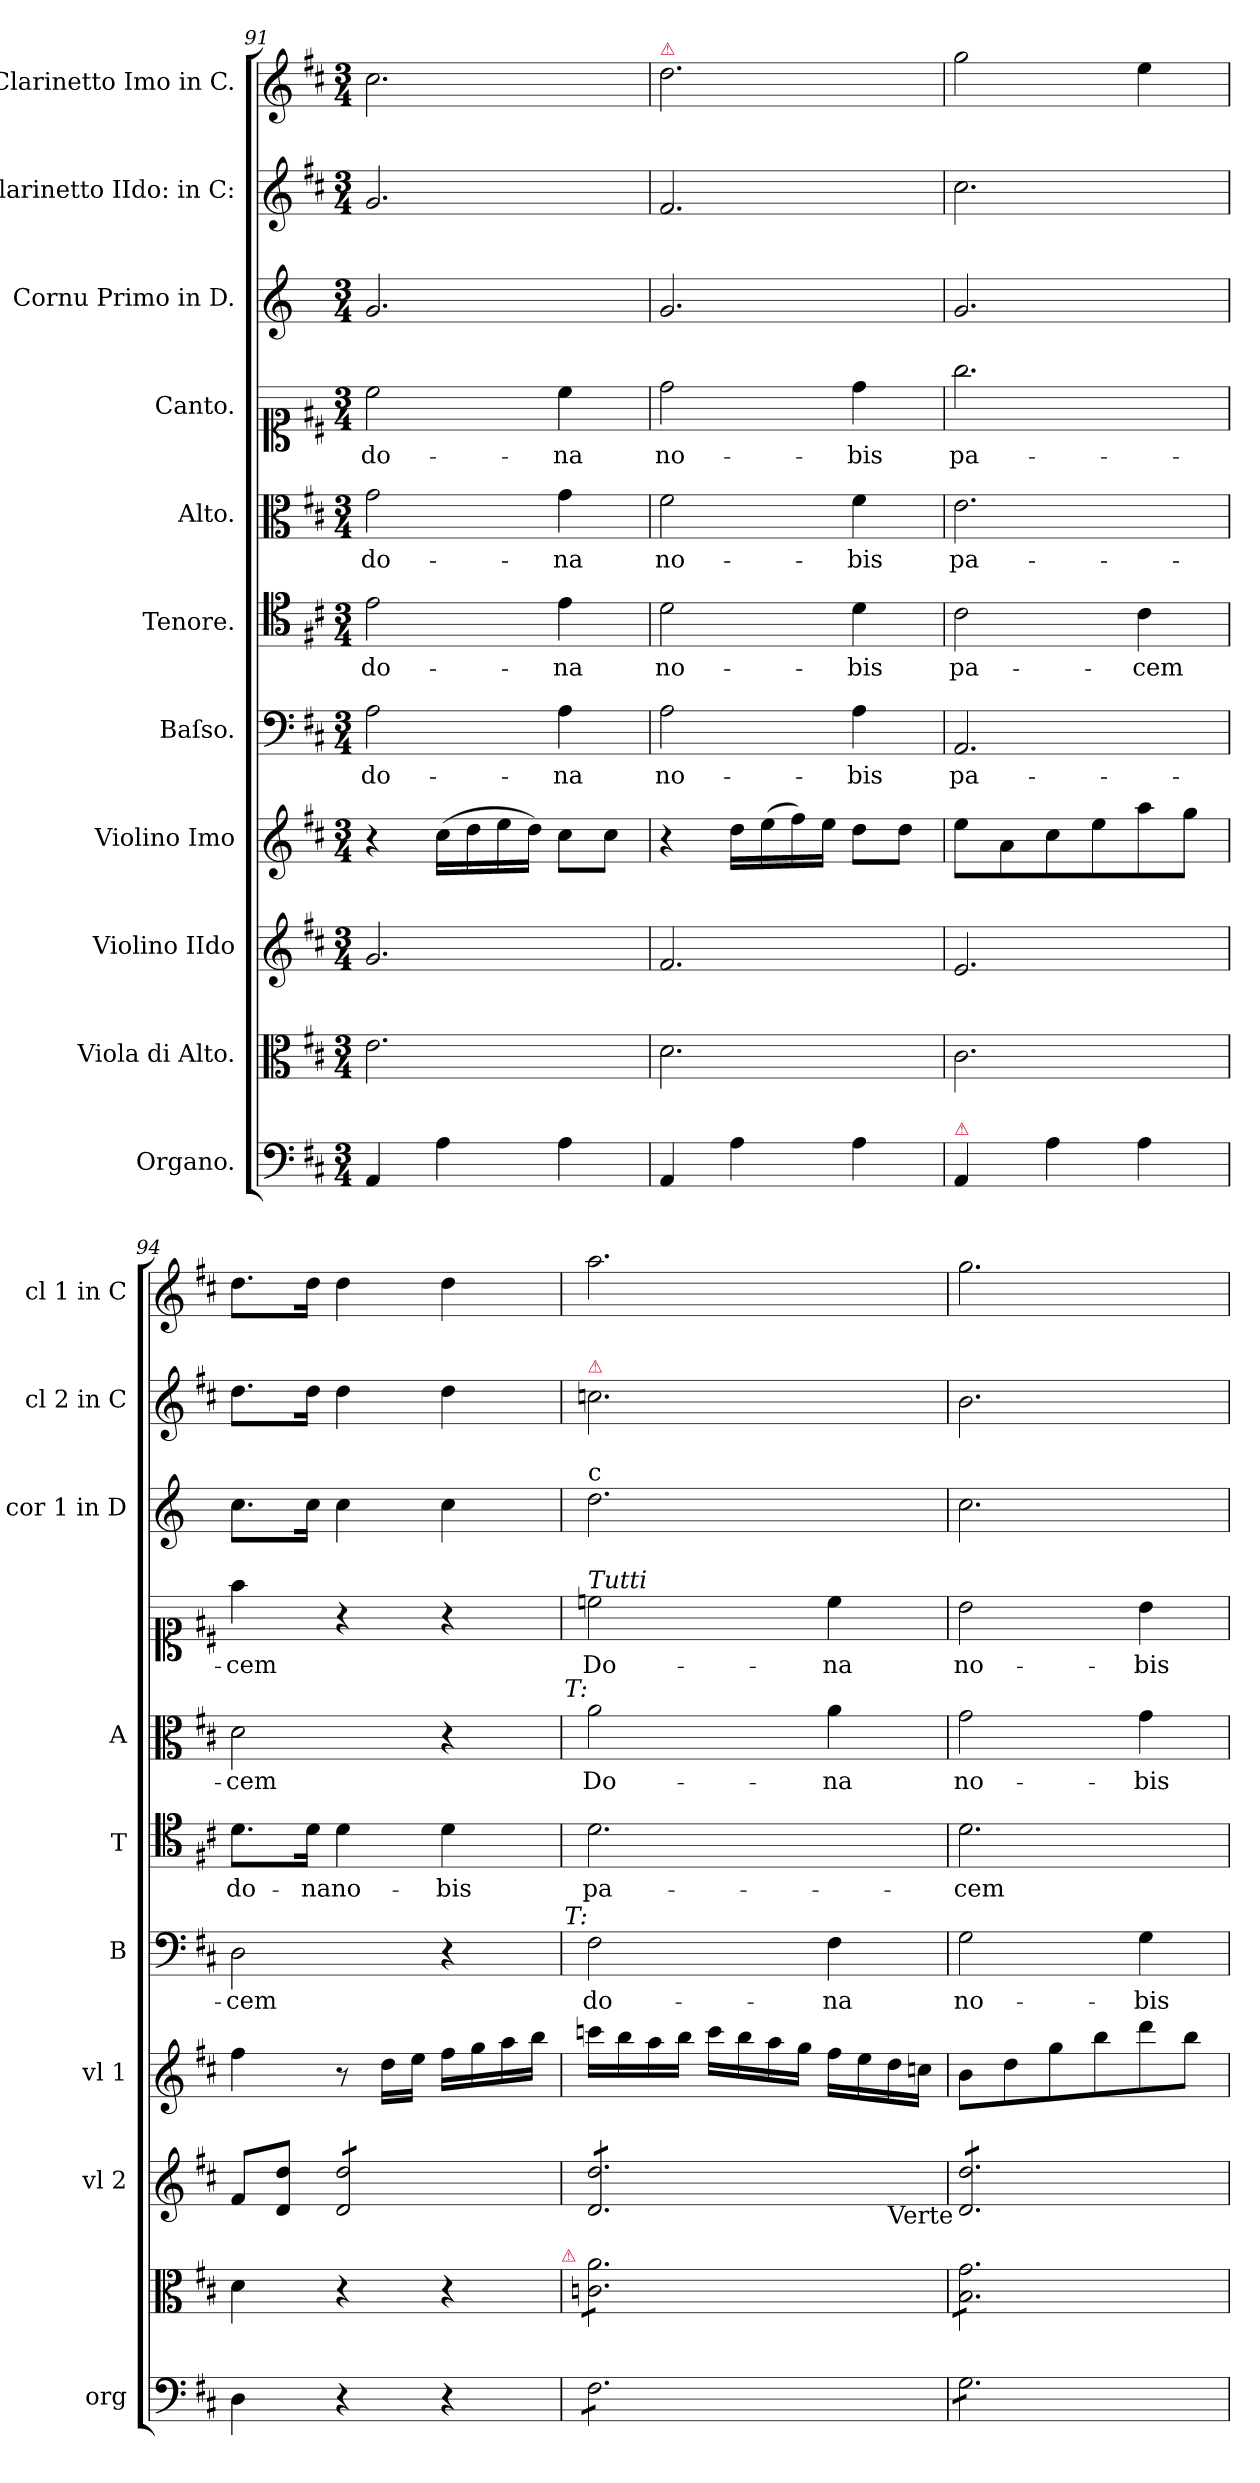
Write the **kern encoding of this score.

**kern	**kern	**dynam	**kern	**dynam	**kern	**dynam	**kern	**text	**kern	**text	**kern	**text	**kern	**text	**kern	**dynam	**kern	**kern
*part11	*part10	*part10	*part9	*part9	*part8	*part8	*part7	*part7	*part6	*part6	*part5	*part5	*part4	*part4	*part3	*part3	*part2	*part1
*staff11	*staff10	*staff10	*staff9	*staff9	*staff8	*staff8	*staff7	*staff7	*staff6	*staff6	*staff5	*staff5	*staff4	*staff4	*staff3	*staff3	*staff2	*staff1
*I"Organo.	*I"Viola di Alto.	*	*I"Violino IIdo	*	*I"Violino Imo	*	*I"Baſso.	*	*I"Tenore.	*	*I"Alto.	*	*I"Canto.	*	*I"Cornu Primo in D.	*	*I"Clarinetto IIdo: in C:	*I"Clarinetto Imo in C.
*I'org	*	*	*I'vl 2	*	*I'vl 1	*	*I'B	*	*I'T	*	*I'A	*	*	*	*I'cor 1 in D	*	*I'cl 2 in C	*I'cl 1 in C
*clefF4	*clefC3	*	*clefG2	*	*clefG2	*	*clefF4	*	*clefC4	*	*clefC3	*	*clefC1	*	*clefG2	*	*clefG2	*clefG2
*	*	*	*	*	*	*	*	*	*	*	*	*	*	*	*ITrd6c10	*	*	*
*k[f#c#]	*k[f#c#]	*	*k[f#c#]	*	*k[f#c#]	*	*k[f#c#]	*	*k[f#c#]	*	*k[f#c#]	*	*k[f#c#]	*	*k[f#c#]	*	*k[f#c#]	*k[f#c#]
*D:	*D:	*	*D:	*	*D:	*	*D:	*	*D:	*	*D:	*	*D:	*	*D:	*	*D:	*D:
*M3/4	*M3/4	*	*M3/4	*	*M3/4	*	*M3/4	*	*M3/4	*	*M3/4	*	*M3/4	*	*M3/4	*	*M3/4	*M3/4
=91	=91	=91	=91	=91	=91	=91	=91	=91	=91	=91	=91	=91	=91	=91	=91	=91	=91	=91
!	!	!	!	!LO:DY:a	!	!LO:DY:b	!	!	!	!	!	!	!	!	!	!	!	!
4AA/	2.e\	.	2.g/	po	4r	po.	2A\	do-	2e\	do-	2g\	do-	2cc#\	do-	2.A/	.	2.g/	2.cc#\
4A\	.	.	.	.	(>16cc#\LL	.	.	.	.	.	.	.	.	.	.	.	.	.
.	.	.	.	.	16dd\	.	.	.	.	.	.	.	.	.	.	.	.	.
.	.	.	.	.	16ee\	.	.	.	.	.	.	.	.	.	.	.	.	.
.	.	.	.	.	16dd\JJ)	.	.	.	.	.	.	.	.	.	.	.	.	.
4A\	.	.	.	.	8cc#\L	.	4A\	-na	4e\	-na	4g\	-na	4cc#\	-na	.	.	.	.
.	.	.	.	.	8cc#\J	.	.	.	.	.	.	.	.	.	.	.	.	.
=92	=92	=92	=92	=92	=92	=92	=92	=92	=92	=92	=92	=92	=92	=92	=92	=92	=92	=92
!	!	!	!	!	!	!	!	!	!	!	!	!	!	!	!	!	!	!LO:TX:a:color=crimson:t=⚠
4AA/	2.d\	.	2.f#/	.	4r	.	2A\	no-	2d\	no-	2f#\	no-	2dd\	no-	2.A/	.	2.f#/	2.dd\
4A\	.	.	.	.	16dd\LL	.	.	.	.	.	.	.	.	.	.	.	.	.
.	.	.	.	.	(>16ee\	.	.	.	.	.	.	.	.	.	.	.	.	.
.	.	.	.	.	16ff#\)	.	.	.	.	.	.	.	.	.	.	.	.	.
.	.	.	.	.	16ee\JJ	.	.	.	.	.	.	.	.	.	.	.	.	.
4A\	.	.	.	.	8dd\L	.	4A\	-bis	4d\	-bis	4f#\	-bis	4dd\	-bis	.	.	.	.
.	.	.	.	.	8dd\J	.	.	.	.	.	.	.	.	.	.	.	.	.
=93	=93	=93	=93	=93	=93	=93	=93	=93	=93	=93	=93	=93	=93	=93	=93	=93	=93	=93
!LO:TX:a:color=crimson:t=⚠	!	!	!	!	!	!	!	!	!	!	!	!	!	!	!	!	!	!
!	!	!	!	!	!	!LO:DY:b	!	!	!	!	!	!	!	!	!	!	!	!
4AA/	2.c#\	.	2.e/	.	8ee\L	fo.	2.AA/	pa-	2c#\	pa-	2.e\	pa-	2.gg\	pa-	2.A/	.	2.cc#\	2gg\
.	.	.	.	.	8a\	.	.	.	.	.	.	.	.	.	.	.	.	.
4A\	.	.	.	.	8cc#\	.	.	.	.	.	.	.	.	.	.	.	.	.
.	.	.	.	.	8ee\	.	.	.	.	.	.	.	.	.	.	.	.	.
4A\	.	.	.	.	8aa\	.	.	.	4c#\	cem	.	.	.	.	.	.	.	4ee\
.	.	.	.	.	8gg\J	.	.	.	.	.	.	.	.	.	.	.	.	.
=94	=94	=94	=94	=94	=94	=94	=94	=94	=94	=94	=94	=94	=94	=94	=94	=94	=94	=94
!	!	!	!	!	!	!	!	!	!	!	!	!	!	!	!	!LO:DY:a	!	!
4D\	4d\	.	8f#/L	.	4ff#\	.	2D\	-cem	8.d\L	do-	2d\	-cem	4ff#\	-cem	8.d\L	for&colon;	8.dd\L	8.dd\L
.	.	.	8d/ 8dd/J	.	.	.	.	.	.	.	.	.	.	.	.	.	.	.
.	.	.	.	.	.	.	.	.	16d\Jk	-na	.	.	.	.	16d\Jk	.	16dd\Jk	16dd\Jk
!	!	!	!LO:TX:a:color=limegreen:t=S	!	!	!	!	!	!	!	!	!	!	!	!	!	!	!
*	*	*	*tremolo	*	*	*	*	*	*	*	*	*	*	*	*	*	*	*
4r	4r	.	8d/ 8dd/L	.	8r	.	.	.	4d\	no-	.	.	4r	.	4d\	.	4dd\	4dd\
.	.	.	8d/ 8dd/	.	16dd\LL	.	.	.	.	.	.	.	.	.	.	.	.	.
.	.	.	.	.	16ee\JJ	.	.	.	.	.	.	.	.	.	.	.	.	.
4r	4r	.	8d/ 8dd/	.	16ff#\LL	.	4r	.	4d\	-bis	4r	.	4r	.	4d\	.	4dd\	4dd\
.	.	.	.	.	16gg\	.	.	.	.	.	.	.	.	.	.	.	.	.
.	.	.	8d/ 8dd/J	.	16aa\	.	.	.	.	.	.	.	.	.	.	.	.	.
.	.	.	.	.	16bb\JJ	.	.	.	.	.	.	.	.	.	.	.	.	.
!	!LO:TX:a:color=crimson:t=⚠	!	!	!	!	!	!	!	!	!	!	!	!	!	!	!	!	!
=95	=95	=95	=95	=95	=95	=95	=95	=95	=95	=95	=95	=95	=95	=95	=95	=95	=95	=95
!	!	!	!	!	!	!	!	!	!	!	!	!	!	!	!	!	!LO:TX:a:color=crimson:t=⚠	!
!	!	!	!	!	!	!	!	!	!	!	!	!	!	!	!LO:TX:a:t=c	!	!	!
!	!	!	!	!	!	!	!	!	!	!	!	!	!LO:TX:a:i:t=Tutti	!	!	!	!	!
!	!	!	!	!	!	!	!	!	!	!	!LO:TX:a:i:rj:t=T&colon;	!	!	!	!	!	!	!
!	!	!	!	!	!	!	!LO:TX:a:i:rj:t=T&colon;	!	!	!	!	!	!	!	!	!	!	!
!LO:TX:a:i:rj:t=Tutti.	!	!	!	!	!	!	!	!	!	!	!	!	!	!	!	!	!	!
!	!	!LO:DY:b	!	!	!	!	!	!	!	!	!	!	!	!	!	!	!	!
*	*	*	*^	*	*	*	*	*	*	*	*	*	*	*	*	*	*	*
*tremolo	*	*	*	*	*	*	*	*	*	*	*	*	*	*	*	*	*	*	*
*	*tremolo	*	*	*	*	*	*	*	*	*	*	*	*	*	*	*	*	*	*
8F#\L	8cn\ 8a\L	for	8d/ 8dd/L	2ryy	.	16cccn\LL	.	2F#\	do-	2.d\	pa-	2a\	Do-	2ccn\	Do-	2.e\	.	2.ccn\	2.aa\
.	.	.	.	.	.	16bb\	.	.	.	.	.	.	.	.	.	.	.	.	.
8F#\	8cn\ 8a\	.	8d/ 8dd/	.	.	16aa\	.	.	.	.	.	.	.	.	.	.	.	.	.
.	.	.	.	.	.	16bb\JJ	.	.	.	.	.	.	.	.	.	.	.	.	.
8F#\	8cn\ 8a\	.	8d/ 8dd/	.	.	16ccc\LL	.	.	.	.	.	.	.	.	.	.	.	.	.
.	.	.	.	.	.	16bb\	.	.	.	.	.	.	.	.	.	.	.	.	.
8F#\	8cn\ 8a\	.	8d/ 8dd/	.	.	16aa\	.	.	.	.	.	.	.	.	.	.	.	.	.
.	.	.	.	.	.	16gg\JJ	.	.	.	.	.	.	.	.	.	.	.	.	.
8F#\	8cn\ 8a\	.	8d/ 8dd/	8ryy	.	16ff#\LL	.	4F#\	-na	.	.	4a\	-na	4cc\	-na	.	.	.	.
.	.	.	.	.	.	16ee\	.	.	.	.	.	.	.	.	.	.	.	.	.
!	!	!	!	!LO:TX:b:t=Verte	!	!	!	!	!	!	!	!	!	!	!	!	!	!	!
8F#\J	8cn\ 8a\J	.	8d/ 8dd/J	8ryy	.	16dd\	.	.	.	.	.	.	.	.	.	.	.	.	.
.	.	.	.	.	.	16ccn\JJ	.	.	.	.	.	.	.	.	.	.	.	.	.
*	*	*	*v	*v	*	*	*	*	*	*	*	*	*	*	*	*	*	*	*
=96	=96	=96	=96	=96	=96	=96	=96	=96	=96	=96	=96	=96	=96	=96	=96	=96	=96	=96
8G\L	8B\ 8g\L	.	8d/ 8dd/L	.	8b\L	.	2G\	no-	2.d\	-cem	2g\	no-	2b\	no-	2.d\	.	2.b\	2.gg\
8G\	8B\ 8g\	.	8d/ 8dd/	.	8dd\	.	.	.	.	.	.	.	.	.	.	.	.	.
8G\	8B\ 8g\	.	8d/ 8dd/	.	8gg\	.	.	.	.	.	.	.	.	.	.	.	.	.
8G\	8B\ 8g\	.	8d/ 8dd/	.	8bb\	.	.	.	.	.	.	.	.	.	.	.	.	.
8G\	8B\ 8g\	.	8d/ 8dd/	.	8ddd\	.	4G\	-bis	.	.	4g\	-bis	4b\	-bis	.	.	.	.
8G\J	8B\ 8g\J	.	8d/ 8dd/J	.	8bb\J	.	.	.	.	.	.	.	.	.	.	.	.	.
*	*	*	*Xtremolo	*	*	*	*	*	*	*	*	*	*	*	*	*	*	*
*	*Xtremolo	*	*	*	*	*	*	*	*	*	*	*	*	*	*	*	*	*
*Xtremolo	*	*	*	*	*	*	*	*	*	*	*	*	*	*	*	*	*	*
=	=	=	=	=	=	=	=	=	=	=	=	=	=	=	=	=	=	=
*-	*-	*-	*-	*-	*-	*-	*-	*-	*-	*-	*-	*-	*-	*-	*-	*-	*-	*-
